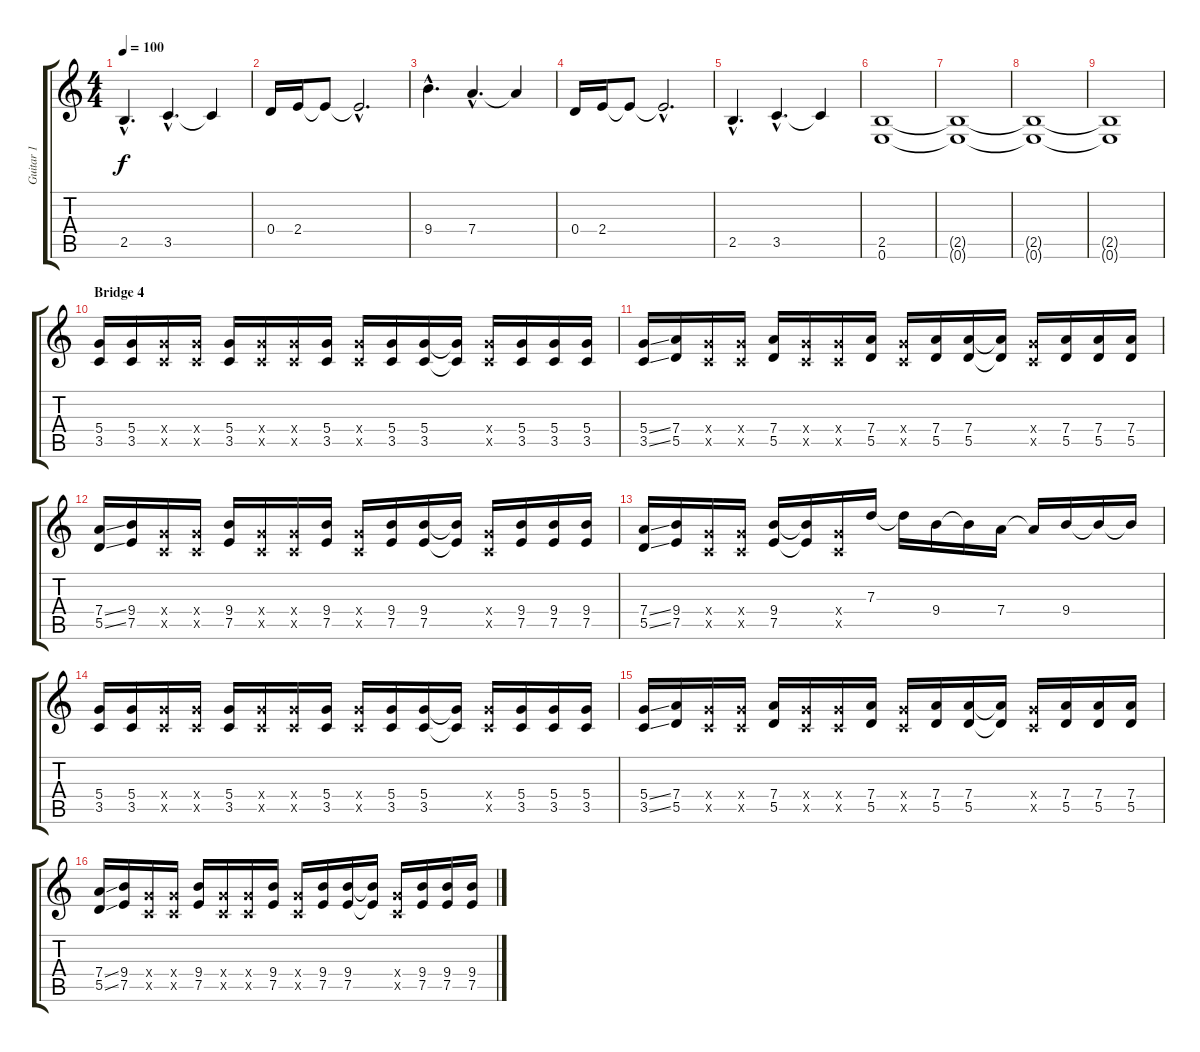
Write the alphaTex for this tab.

\track ("Guitar 1" "Guitar 1") {instrument distortionguitar}
\staff {score tabs}
\tuning (E4 B3 G3 D3 A2 E2) {hide}
\ts (4 4)
\tempo 100
\clef g2
\ks c
2.5{hac}.4{d dy f} 3.5{hac}.4{d} 3.5{t}.4 |
0.4.16{instrument electricguitarmuted} 2.4.16 2.4{t}.8 2.4{hac t}.2{d} |
9.4{hac}.4{d} 7.4{hac}.4{d} 7.4{t}.4 |
0.4.16{instrument electricguitarmuted} 2.4.16 2.4{t}.8 2.4{hac t}.2{d} |
2.5{hac}.4{d} 3.5{hac}.4{d} 3.5{t}.4 |
(2.5 0.6).1{instrument electricguitarmuted} |
(2.5{t} 0.6{t}).1 |
(2.5{t} 0.6{t}).1 |
(2.5{t} 0.6{t}).1 |
\section ("" "Bridge 4")
(5.4 3.5).16{volume 15 instrument distortionguitar} (5.4 3.5).16 (5.4{x} 3.5{x}).16 (5.4{x} 3.5{x}).16 (5.4 3.5).16 (5.4{x} 3.5{x}).16 (5.4{x} 3.5{x}).16 (5.4 3.5).16 (5.4{x} 3.5{x}).16 (5.4 3.5).16 (5.4 3.5).16 (5.4{t} 3.5{t}).16 (5.4{x} 3.5{x}).16 (5.4 3.5).16 (5.4 3.5).16 (5.4 3.5).16 |
(5.4{ss} 3.5{ss}).16{volume 15 instrument distortionguitar} (7.4 5.5).16 (5.4{x} 3.5{x}).16 (5.4{x} 3.5{x}).16 (7.4 5.5).16 (5.4{x} 3.5{x}).16 (5.4{x} 3.5{x}).16 (7.4 5.5).16 (5.4{x} 3.5{x}).16 (7.4 5.5).16 (7.4 5.5).16 (7.4{t} 5.5{t}).16 (5.4{x} 3.5{x}).16 (7.4 5.5).16 (7.4 5.5).16 (7.4 5.5).16 |
(7.4{ss} 5.5{ss}).16{volume 15 instrument distortionguitar} (9.4 7.5).16 (5.4{x} 3.5{x}).16 (5.4{x} 3.5{x}).16 (9.4 7.5).16 (5.4{x} 3.5{x}).16 (5.4{x} 3.5{x}).16 (9.4 7.5).16 (5.4{x} 3.5{x}).16 (9.4 7.5).16 (9.4 7.5).16 (9.4{t} 7.5{t}).16 (5.4{x} 3.5{x}).16 (9.4 7.5).16 (9.4 7.5).16 (9.4 7.5).16 |
(7.4{ss} 5.5{ss}).16{volume 15 instrument distortionguitar} (9.4 7.5).16 (5.4{x} 3.5{x}).16 (5.4{x} 3.5{x}).16 (9.4 7.5).16 (9.4{t} 7.5{t}).16 (5.4{x} 3.5{x}).16 7.3.16 7.3{t}.16 9.4.16 9.4{t}.16 7.4.16 7.4{t}.16 9.4.16 9.4{t}.16 9.4{t}.16 |
(5.4 3.5).16{volume 15 instrument distortionguitar} (5.4 3.5).16 (5.4{x} 3.5{x}).16 (5.4{x} 3.5{x}).16 (5.4 3.5).16 (5.4{x} 3.5{x}).16 (5.4{x} 3.5{x}).16 (5.4 3.5).16 (5.4{x} 3.5{x}).16 (5.4 3.5).16 (5.4 3.5).16 (5.4{t} 3.5{t}).16 (5.4{x} 3.5{x}).16 (5.4 3.5).16 (5.4 3.5).16 (5.4 3.5).16 |
(5.4{ss} 3.5{ss}).16{volume 15 instrument distortionguitar} (7.4 5.5).16 (5.4{x} 3.5{x}).16 (5.4{x} 3.5{x}).16 (7.4 5.5).16 (5.4{x} 3.5{x}).16 (5.4{x} 3.5{x}).16 (7.4 5.5).16 (5.4{x} 3.5{x}).16 (7.4 5.5).16 (7.4 5.5).16 (7.4{t} 5.5{t}).16 (5.4{x} 3.5{x}).16 (7.4 5.5).16 (7.4 5.5).16 (7.4 5.5).16 |
(7.4{ss} 5.5{ss}).16{volume 15 instrument distortionguitar} (9.4 7.5).16 (5.4{x} 3.5{x}).16 (5.4{x} 3.5{x}).16 (9.4 7.5).16 (5.4{x} 3.5{x}).16 (5.4{x} 3.5{x}).16 (9.4 7.5).16 (5.4{x} 3.5{x}).16 (9.4 7.5).16 (9.4 7.5).16 (9.4{t} 7.5{t}).16 (5.4{x} 3.5{x}).16 (9.4 7.5).16 (9.4 7.5).16 (9.4 7.5).16
